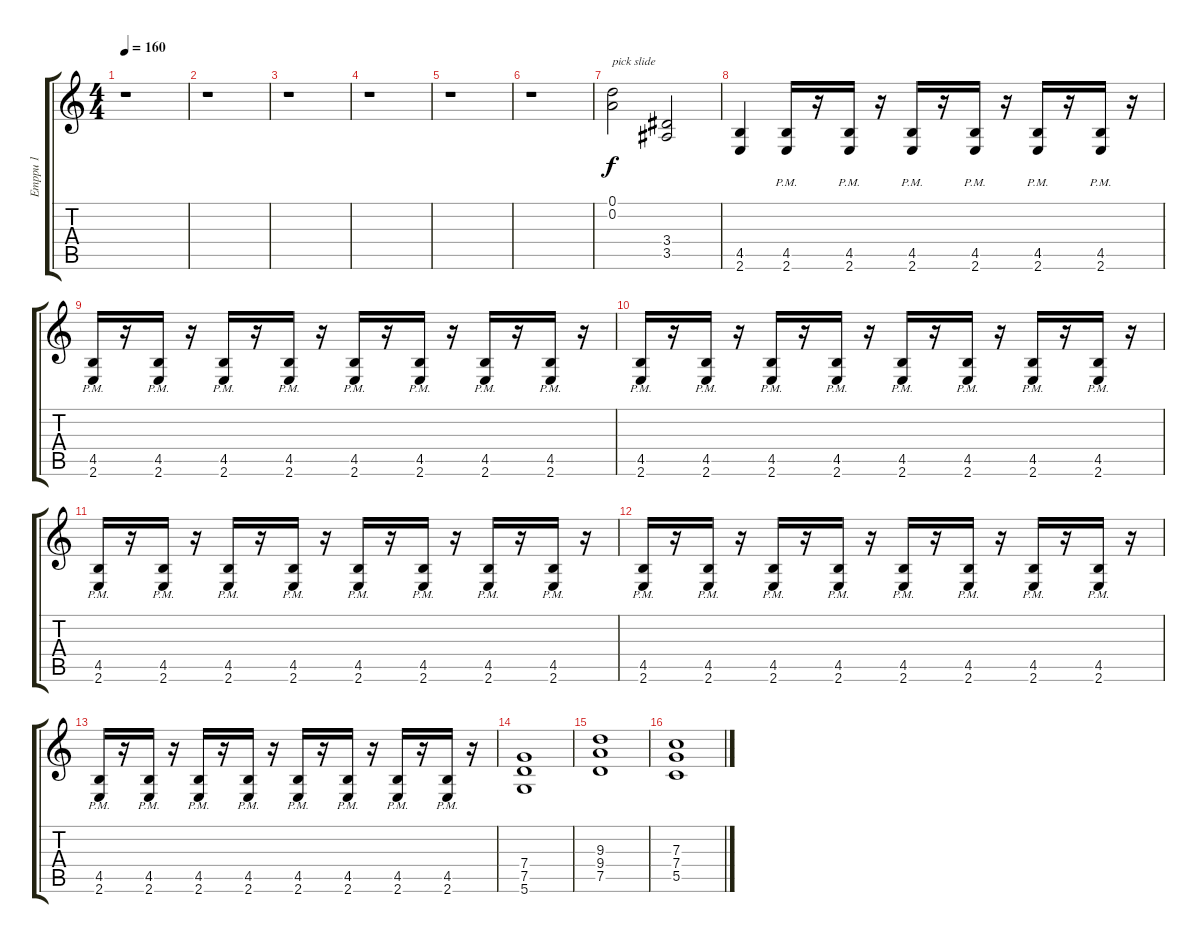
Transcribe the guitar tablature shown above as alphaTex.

\track ("Emppu 1" "Emppu 1") {instrument distortionguitar}
\staff {score tabs}
\tuning (D4 A3 F3 C3 G2 D2) {hide}
\ts (4 4)
\tempo 160
\clef g2
\ks c
r.1{dy f} |
r.1 |
r.1 |
r.1 |
r.1 |
r.1 |
(0.1 0.2).2{txt "pick slide"} (3.4 3.5).2 |
(4.5 2.6).4 (4.5{pm} 2.6{pm}).16 r.16 (4.5{pm} 2.6{pm}).16 r.16 (4.5{pm} 2.6{pm}).16 r.16 (4.5{pm} 2.6{pm}).16 r.16 (4.5{pm} 2.6{pm}).16 r.16 (4.5{pm} 2.6{pm}).16 r.16 |
(4.5{pm} 2.6{pm}).16 r.16 (4.5{pm} 2.6{pm}).16 r.16 (4.5{pm} 2.6{pm}).16 r.16 (4.5{pm} 2.6{pm}).16 r.16 (4.5{pm} 2.6{pm}).16 r.16 (4.5 2.6{pm}).16 r.16 (4.5 2.6{pm}).16 r.16 (4.5{pm} 2.6{pm}).16 r.16 |
(4.5{pm} 2.6{pm}).16 r.16 (4.5{pm} 2.6{pm}).16 r.16 (4.5{pm} 2.6{pm}).16 r.16 (4.5{pm} 2.6{pm}).16 r.16 (4.5{pm} 2.6{pm}).16 r.16 (4.5{pm} 2.6{pm}).16 r.16 (4.5{pm} 2.6{pm}).16 r.16 (4.5{pm} 2.6{pm}).16 r.16 |
(4.5{pm} 2.6{pm}).16 r.16 (4.5{pm} 2.6{pm}).16 r.16 (4.5{pm} 2.6{pm}).16 r.16 (4.5{pm} 2.6{pm}).16 r.16 (4.5{pm} 2.6{pm}).16 r.16 (4.5{pm} 2.6{pm}).16 r.16 (4.5{pm} 2.6{pm}).16 r.16 (4.5{pm} 2.6{pm}).16 r.16 |
(4.5{pm} 2.6{pm}).16 r.16 (4.5{pm} 2.6{pm}).16 r.16 (4.5{pm} 2.6{pm}).16 r.16 (4.5{pm} 2.6{pm}).16 r.16 (4.5{pm} 2.6{pm}).16 r.16 (4.5{pm} 2.6{pm}).16 r.16 (4.5{pm} 2.6{pm}).16 r.16 (4.5{pm} 2.6{pm}).16 r.16 |
(4.5{pm} 2.6{pm}).16 r.16 (4.5{pm} 2.6{pm}).16 r.16 (4.5{pm} 2.6{pm}).16 r.16 (4.5{pm} 2.6{pm}).16 r.16 (4.5{pm} 2.6{pm}).16 r.16 (4.5{pm} 2.6{pm}).16 r.16 (4.5{pm} 2.6{pm}).16 r.16 (4.5{pm} 2.6{pm}).16 r.16 |
(7.4 7.5 5.6).1 |
(9.3 9.4 7.5).1 |
(7.3 7.4 5.5).1
